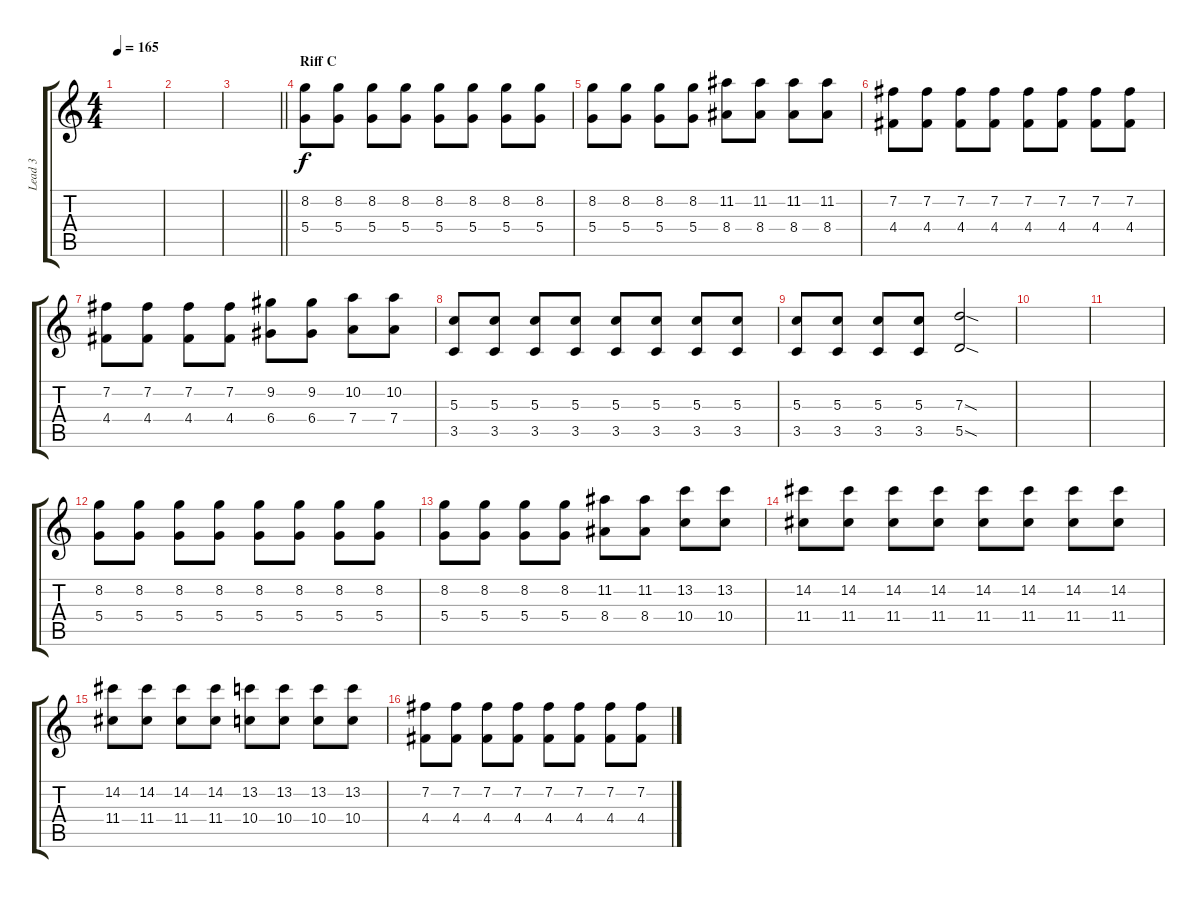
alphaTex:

\track ("Lead 3" "Lead 3") {instrument distortionguitar}
\staff {score tabs}
\tuning (E4 B3 G3 D3 A2 E2) {hide}
\ts (4 4)
\tempo 165
\clef g2
\ks c
|
|
\barLineRight lightlight
|
\section ("" "Riff C")
(8.2 5.4).8 (8.2 5.4).8 (8.2 5.4).8 (8.2 5.4).8 (8.2 5.4).8 (8.2 5.4).8 (8.2 5.4).8 (8.2 5.4).8 |
(8.2 5.4).8 (8.2 5.4).8 (8.2 5.4).8 (8.2 5.4).8 (11.2 8.4).8 (11.2 8.4).8 (11.2 8.4).8 (11.2 8.4).8 |
(7.2 4.4).8 (7.2 4.4).8 (7.2 4.4).8 (7.2 4.4).8 (7.2 4.4).8 (7.2 4.4).8 (7.2 4.4).8 (7.2 4.4).8 |
(7.2 4.4).8 (7.2 4.4).8 (7.2 4.4).8 (7.2 4.4).8 (9.2 6.4).8 (9.2 6.4).8 (10.2 7.4).8 (10.2 7.4).8 |
(5.3 3.5).8 (5.3 3.5).8 (5.3 3.5).8 (5.3 3.5).8 (5.3 3.5).8 (5.3 3.5).8 (5.3 3.5).8 (5.3 3.5).8 |
(5.3 3.5).8 (5.3 3.5).8 (5.3 3.5).8 (5.3 3.5).8 (7.3{sod} 5.5{sod}).2 |
|
|
(8.2 5.4).8 (8.2 5.4).8 (8.2 5.4).8 (8.2 5.4).8 (8.2 5.4).8 (8.2 5.4).8 (8.2 5.4).8 (8.2 5.4).8 |
(8.2 5.4).8 (8.2 5.4).8 (8.2 5.4).8 (8.2 5.4).8 (11.2 8.4).8 (11.2 8.4).8 (13.2 10.4).8 (13.2 10.4).8 |
(14.2 11.4).8 (14.2 11.4).8 (14.2 11.4).8 (14.2 11.4).8 (14.2 11.4).8 (14.2 11.4).8 (14.2 11.4).8 (14.2 11.4).8 |
(14.2 11.4).8 (14.2 11.4).8 (14.2 11.4).8 (14.2 11.4).8 (13.2 10.4).8 (13.2 10.4).8 (13.2 10.4).8 (13.2 10.4).8 |
(7.2 4.4).8 (7.2 4.4).8 (7.2 4.4).8 (7.2 4.4).8 (7.2 4.4).8 (7.2 4.4).8 (7.2 4.4).8 (7.2 4.4).8
